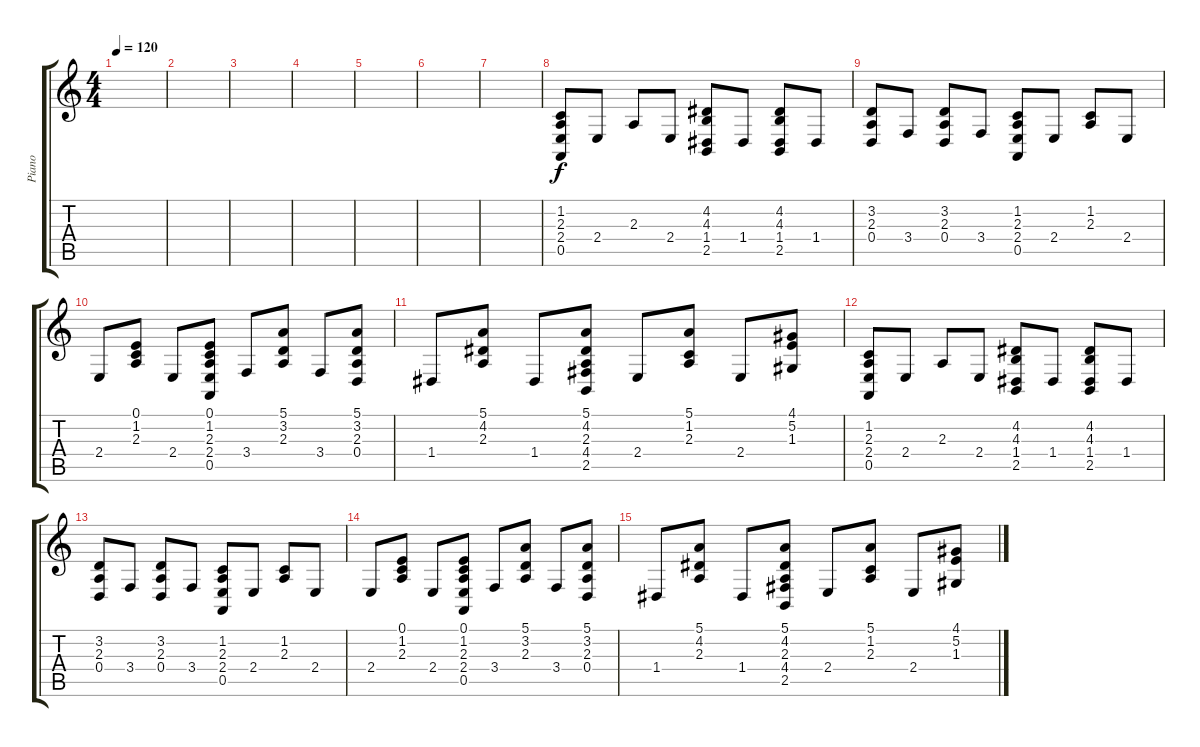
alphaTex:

\track ("Piano" "Piano") {instrument acousticgrandpiano}
\staff {score tabs}
\tuning (E4 B3 G3 D3 A2 E2) {hide}
\ts (4 4)
\tempo 120
\clef g2
\ks c
|
|
|
|
|
|
|
(1.2 2.3 2.4 0.5).8{volume 9} 2.4.8 2.3.8 2.4.8 (4.2 4.3 1.4 2.5).8 1.4.8 (4.2 4.3 1.4 2.5).8 1.4.8 |
(3.2 2.3 0.4).8 3.4.8 (3.2 2.3 0.4).8 3.4.8 (1.2 2.3 2.4 0.5).8 2.4.8 (1.2 2.3).8 2.4.8 |
2.4.8{volume 6} (0.1 1.2 2.3).8 2.4.8 (0.1 1.2 2.3 2.4 0.5).8 3.4.8 (5.1 3.2 2.3).8 3.4.8 (5.1 3.2 2.3 0.4).8 |
1.4.8 (5.1 4.2 2.3).8 1.4.8 (5.1 4.2 2.3 4.4 2.5).8 2.4.8 (5.1 1.2 2.3).8 2.4.8 (4.1 5.2 1.3).8 |
(1.2 2.3 2.4 0.5).8 2.4.8 2.3.8 2.4.8 (4.2 4.3 1.4 2.5).8 1.4.8 (4.2 4.3 1.4 2.5).8 1.4.8 |
(3.2 2.3 0.4).8 3.4.8 (3.2 2.3 0.4).8 3.4.8 (1.2 2.3 2.4 0.5).8 2.4.8 (1.2 2.3).8 2.4.8 |
2.4.8{volume 0} (0.1 1.2 2.3).8 2.4.8 (0.1 1.2 2.3 2.4 0.5).8 3.4.8 (5.1 3.2 2.3).8 3.4.8 (5.1 3.2 2.3 0.4).8 |
1.4.8 (5.1 4.2 2.3).8 1.4.8 (5.1 4.2 2.3 4.4 2.5).8 2.4.8 (5.1 1.2 2.3).8 2.4.8 (4.1 5.2 1.3).8
